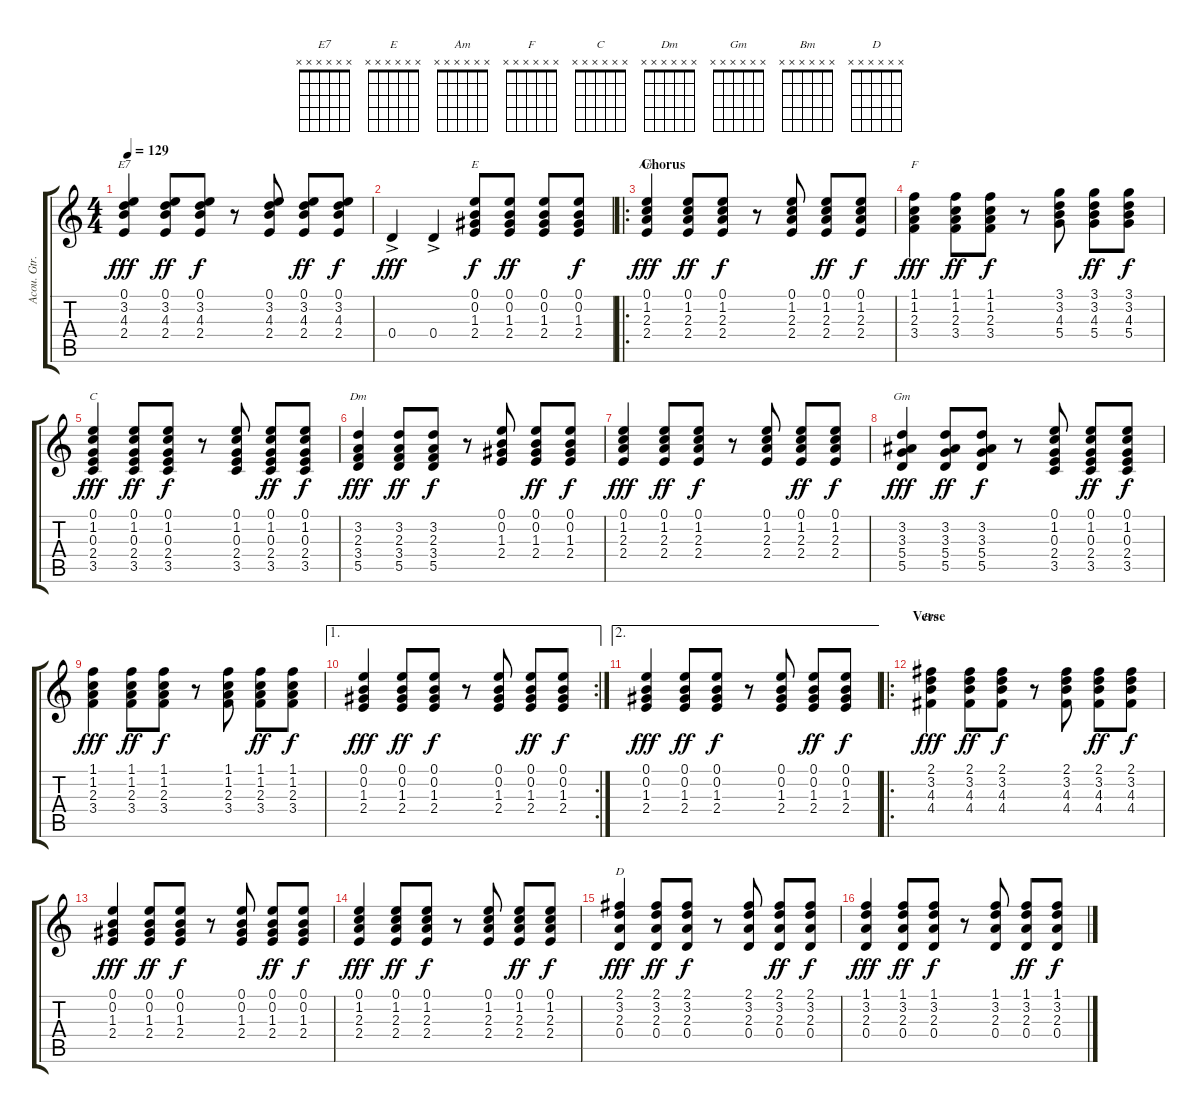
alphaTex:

\track ("Acou. Gtr." "Acou. Gtr.") {instrument acousticguitarsteel}
\staff {score tabs}
\tuning (E4 B3 G3 D3 A2 E2) {hide}
\chord ("E7" x x x x x x) {firstfret 0}
\chord ("E" x x x x x x) {firstfret 0}
\chord ("Am" x x x x x x) {firstfret 0}
\chord ("F" x x x x x x) {firstfret 0}
\chord ("C" x x x x x x) {firstfret 0}
\chord ("Dm" x x x x x x) {firstfret 0}
\chord ("Gm" x x x x x x) {firstfret 0}
\chord ("Bm" x x x x x x) {firstfret 0}
\chord ("D" x x x x x x) {firstfret 0}
\ts (4 4)
\tempo 129
\clef g2
\ks c
(0.1 3.2 4.3 2.4).4{ch "E7" dy fff} (0.1 3.2 4.3 2.4).8{dy ff} (0.1 3.2 4.3 2.4).8{dy f} r.8 (0.1 3.2 4.3 2.4).8 (0.1 3.2 4.3 2.4).8{dy ff} (0.1 3.2 4.3 2.4).8{dy f} |
0.4{ac}.4{dy fff} 0.4{ac}.4 (0.1 0.2 1.3 2.4).8{ch "E" dy f} (0.1 0.2 1.3 2.4).8{dy ff} (0.1 0.2 1.3 2.4).8 (0.1 0.2 1.3 2.4).8{dy f} |
\ro
\section ("" "Chorus")
(0.1 1.2 2.3 2.4).4{ch "Am" dy fff} (0.1 1.2 2.3 2.4).8{dy ff} (0.1 1.2 2.3 2.4).8{dy f} r.8 (0.1 1.2 2.3 2.4).8 (0.1 1.2 2.3 2.4).8{dy ff} (0.1 1.2 2.3 2.4).8{dy f} |
(1.1 1.2 2.3 3.4).4{ch "F" dy fff} (1.1 1.2 2.3 3.4).8{dy ff} (1.1 1.2 2.3 3.4).8{dy f} r.8 (3.1 3.2 4.3 5.4).8 (3.1 3.2 4.3 5.4).8{dy ff} (3.1 3.2 4.3 5.4).8{dy f} |
(0.1 1.2 0.3 2.4 3.5).4{ch "C" dy fff} (0.1 1.2 0.3 2.4 3.5).8{dy ff} (0.1 1.2 0.3 2.4 3.5).8{dy f} r.8 (0.1 1.2 0.3 2.4 3.5).8 (0.1 1.2 0.3 2.4 3.5).8{dy ff} (0.1 1.2 0.3 2.4 3.5).8{dy f} |
(3.2 2.3 3.4 5.5).4{ch "Dm" dy fff} (3.2 2.3 3.4 5.5).8{dy ff} (3.2 2.3 3.4 5.5).8{dy f} r.8 (0.1 0.2 1.3 2.4).8 (0.1 0.2 1.3 2.4).8{dy ff} (0.1 0.2 1.3 2.4).8{dy f} |
(0.1 1.2 2.3 2.4).4{dy fff} (0.1 1.2 2.3 2.4).8{dy ff} (0.1 1.2 2.3 2.4).8{dy f} r.8 (0.1 1.2 2.3 2.4).8 (0.1 1.2 2.3 2.4).8{dy ff} (0.1 1.2 2.3 2.4).8{dy f} |
(3.2 3.3 5.4 5.5).4{ch "Gm" dy fff} (3.2 3.3 5.4 5.5).8{dy ff} (3.2 3.3 5.4 5.5).8{dy f} r.8 (0.1 1.2 0.3 2.4 3.5).8 (0.1 1.2 0.3 2.4 3.5).8{dy ff} (0.1 1.2 0.3 2.4 3.5).8{dy f} |
(1.1 1.2 2.3 3.4).4{dy fff} (1.1 1.2 2.3 3.4).8{dy ff} (1.1 1.2 2.3 3.4).8{dy f} r.8 (1.1 1.2 2.3 3.4).8 (1.1 1.2 2.3 3.4).8{dy ff} (1.1 1.2 2.3 3.4).8{dy f} |
\ae 1
\rc 2
(0.1 0.2 1.3 2.4).4{dy fff} (0.1 0.2 1.3 2.4).8{dy ff} (0.1 0.2 1.3 2.4).8{dy f} r.8 (0.1 0.2 1.3 2.4).8 (0.1 0.2 1.3 2.4).8{dy ff} (0.1 0.2 1.3 2.4).8{dy f} |
\ae 2
(0.1 0.2 1.3 2.4).4{dy fff} (0.1 0.2 1.3 2.4).8{dy ff} (0.1 0.2 1.3 2.4).8{dy f} r.8 (0.1 0.2 1.3 2.4).8 (0.1 0.2 1.3 2.4).8{dy ff} (0.1 0.2 1.3 2.4).8{dy f} |
\ro
\section ("" "Verse")
(2.1 3.2 4.3 4.4).4{ch "Bm" dy fff} (2.1 3.2 4.3 4.4).8{dy ff} (2.1 3.2 4.3 4.4).8{dy f} r.8 (2.1 3.2 4.3 4.4).8 (2.1 3.2 4.3 4.4).8{dy ff} (2.1 3.2 4.3 4.4).8{dy f} |
(0.1 0.2 1.3 2.4).4{dy fff} (0.1 0.2 1.3 2.4).8{dy ff} (0.1 0.2 1.3 2.4).8{dy f} r.8 (0.1 0.2 1.3 2.4).8 (0.1 0.2 1.3 2.4).8{dy ff} (0.1 0.2 1.3 2.4).8{dy f} |
(0.1 1.2 2.3 2.4).4{dy fff} (0.1 1.2 2.3 2.4).8{dy ff} (0.1 1.2 2.3 2.4).8{dy f} r.8 (0.1 1.2 2.3 2.4).8 (0.1 1.2 2.3 2.4).8{dy ff} (0.1 1.2 2.3 2.4).8{dy f} |
(2.1 3.2 2.3 0.4).4{ch "D" dy fff} (2.1 3.2 2.3 0.4).8{dy ff} (2.1 3.2 2.3 0.4).8{dy f} r.8 (2.1 3.2 2.3 0.4).8 (2.1 3.2 2.3 0.4).8{dy ff} (2.1 3.2 2.3 0.4).8{dy f} |
(1.1 3.2 2.3 0.4).4{dy fff} (1.1 3.2 2.3 0.4).8{dy ff} (1.1 3.2 2.3 0.4).8{dy f} r.8 (1.1 3.2 2.3 0.4).8 (1.1 3.2 2.3 0.4).8{dy ff} (1.1 3.2 2.3 0.4).8{dy f}
